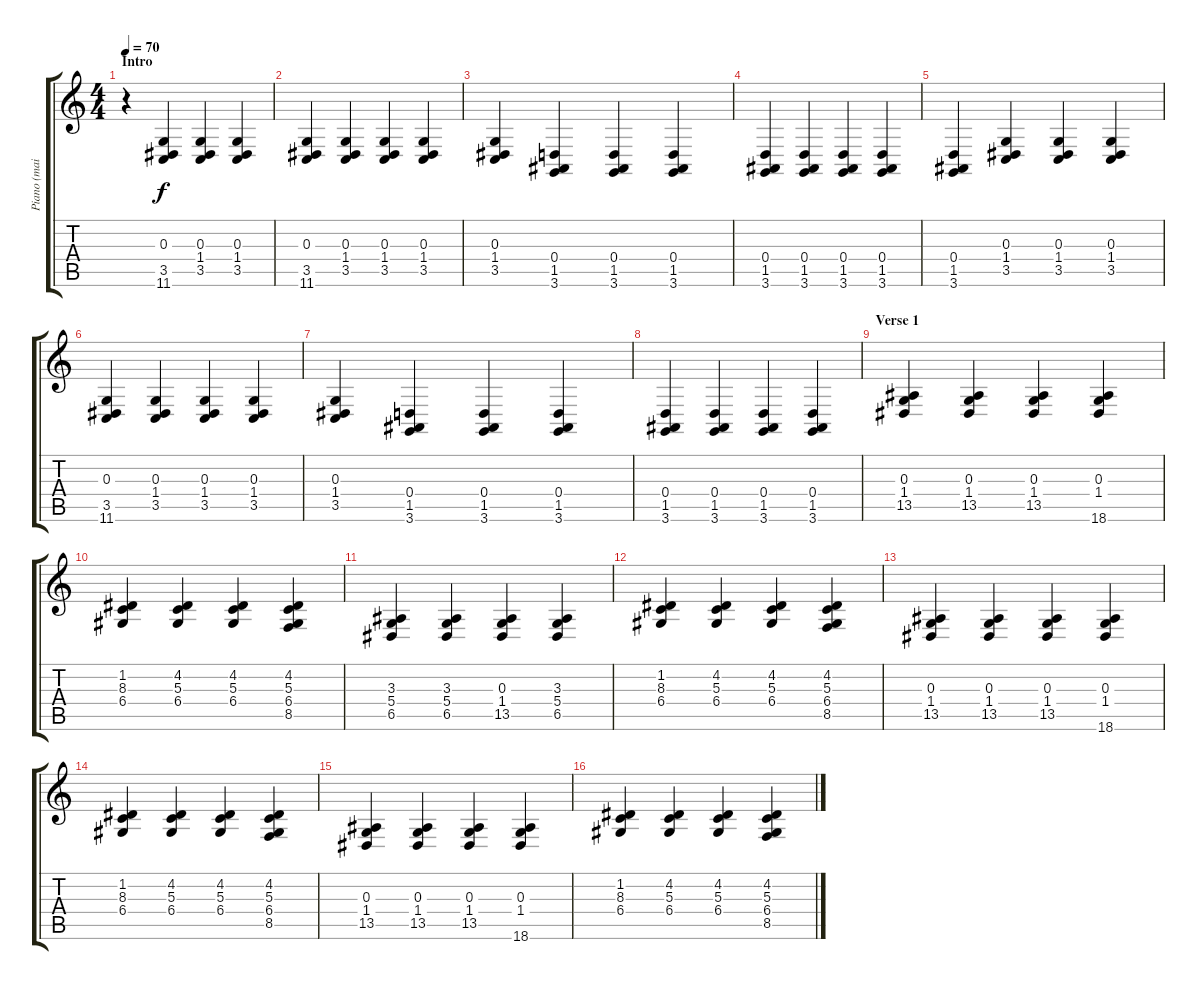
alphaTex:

\track ("Piano (main gauche)" "Piano (mai") {instrument acousticgrandpiano}
\staff {score tabs}
\tuning (E4 B3 G3 D3 A2 E2) {hide}
\ts (4 4)
\section ("" "Intro")
\tempo 70
\clef g2
\ks c
r.4{dy f instrument acousticgrandpiano} (0.3 3.5 11.6).4 (0.3 1.4 3.5).4 (0.3 1.4 3.5).4 |
(0.3 3.5 11.6).4 (0.3 1.4 3.5).4 (0.3 1.4 3.5).4 (0.3 1.4 3.5).4 |
(0.3 1.4 3.5).4 (0.4 1.5 3.6).4 (0.4 1.5 3.6).4 (0.4 1.5 3.6).4 |
(0.4 1.5 3.6).4 (0.4 1.5 3.6).4 (0.4 1.5 3.6).4 (0.4 1.5 3.6).4 |
(0.4 1.5 3.6).4 (0.3 1.4 3.5).4 (0.3 1.4 3.5).4 (0.3 1.4 3.5).4 |
(0.3 3.5 11.6).4 (0.3 1.4 3.5).4 (0.3 1.4 3.5).4 (0.3 1.4 3.5).4 |
(0.3 1.4 3.5).4 (0.4 1.5 3.6).4 (0.4 1.5 3.6).4 (0.4 1.5 3.6).4 |
(0.4 1.5 3.6).4 (0.4 1.5 3.6).4 (0.4 1.5 3.6).4 (0.4 1.5 3.6).4 |
\section ("" "Verse 1")
(0.3 1.4 13.5).4 (0.3 1.4 13.5).4 (0.3 1.4 13.5).4 (0.3 1.4 18.6).4 |
(1.2 8.3 6.4).4 (4.2 5.3 6.4).4 (4.2 5.3 6.4).4 (4.2 5.3 6.4 8.5).4 |
(3.3 5.4 6.5).4 (3.3 5.4 6.5).4 (0.3 1.4 13.5).4 (3.3 5.4 6.5).4 |
(1.2 8.3 6.4).4 (4.2 5.3 6.4).4 (4.2 5.3 6.4).4 (4.2 5.3 6.4 8.5).4 |
(0.3 1.4 13.5).4 (0.3 1.4 13.5).4 (0.3 1.4 13.5).4 (0.3 1.4 18.6).4 |
(1.2 8.3 6.4).4 (4.2 5.3 6.4).4 (4.2 5.3 6.4).4 (4.2 5.3 6.4 8.5).4 |
(0.3 1.4 13.5).4 (0.3 1.4 13.5).4 (0.3 1.4 13.5).4 (0.3 1.4 18.6).4 |
(1.2 8.3 6.4).4 (4.2 5.3 6.4).4 (4.2 5.3 6.4).4 (4.2 5.3 6.4 8.5).4
